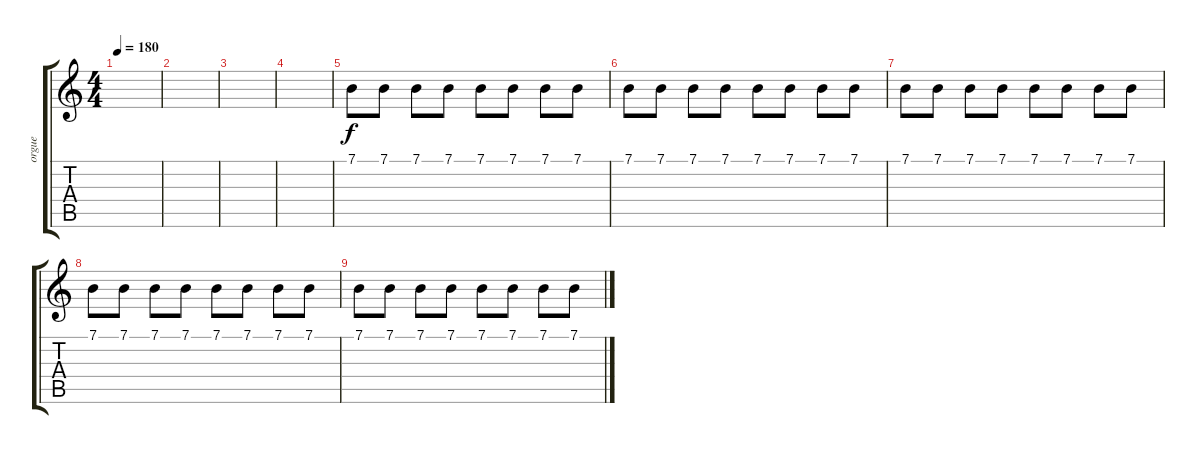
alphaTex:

\track ("orgue" "orgue") {instrument marimba}
\staff {score tabs}
\tuning (E4 B3 G3 D3 A2 E2) {hide}
\ts (4 4)
\tempo 180
\clef g2
\ks c
|
|
|
|
7.1.8 7.1.8 7.1.8 7.1.8 7.1.8 7.1.8 7.1.8 7.1.8 |
7.1.8 7.1.8 7.1.8 7.1.8 7.1.8 7.1.8 7.1.8 7.1.8 |
7.1.8 7.1.8 7.1.8 7.1.8 7.1.8 7.1.8 7.1.8 7.1.8 |
7.1.8 7.1.8 7.1.8 7.1.8 7.1.8 7.1.8 7.1.8 7.1.8 |
7.1.8 7.1.8 7.1.8 7.1.8 7.1.8 7.1.8 7.1.8 7.1.8
